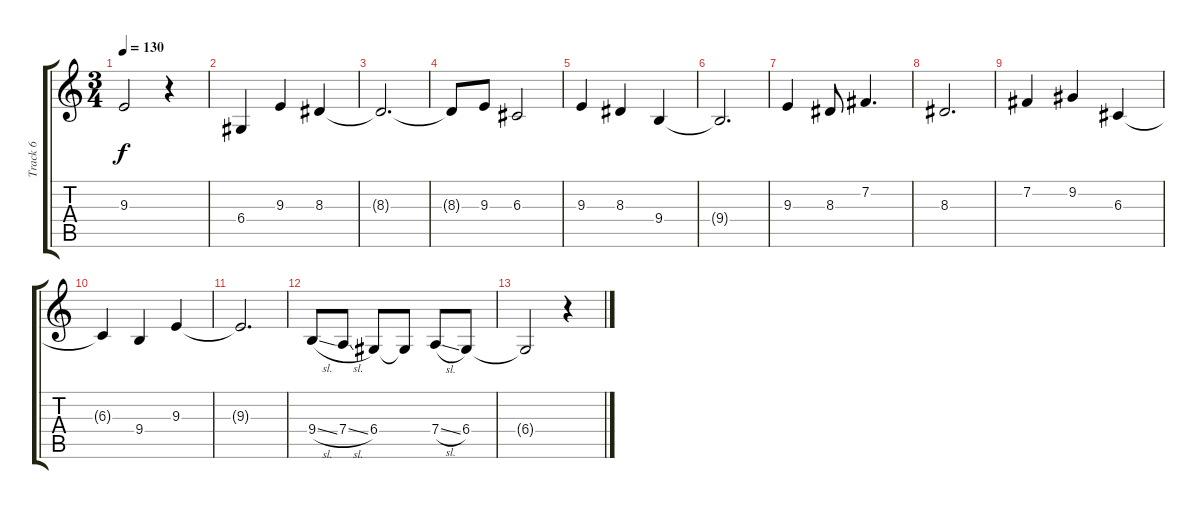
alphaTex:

\track ("Track 6" "Track 6") {instrument viola}
\staff {score tabs}
\tuning (E4 B3 G3 D3 A2 E2) {hide}
\ts (3 4)
\tempo 130
\clef g2
\ks c
9.3{t}.2{dy f} r.4 |
6.4.4 9.3.4 8.3.4 |
8.3{t}.2{d} |
8.3{t}.8 9.3.8 6.3.2 |
9.3.4 8.3.4 9.4.4 |
9.4{t}.2{d} |
9.3.4 8.3.8 7.2.4{d} |
8.3.2{d} |
7.2.4 9.2.4 6.3.4 |
6.3{t}.4 9.4.4 9.3.4 |
9.3{t}.2{d} |
9.4{sl}.8 7.4{sl}.8 6.4.8 6.4{t}.8 7.4{sl}.8 6.4.8 |
6.4{t}.2 r.4
